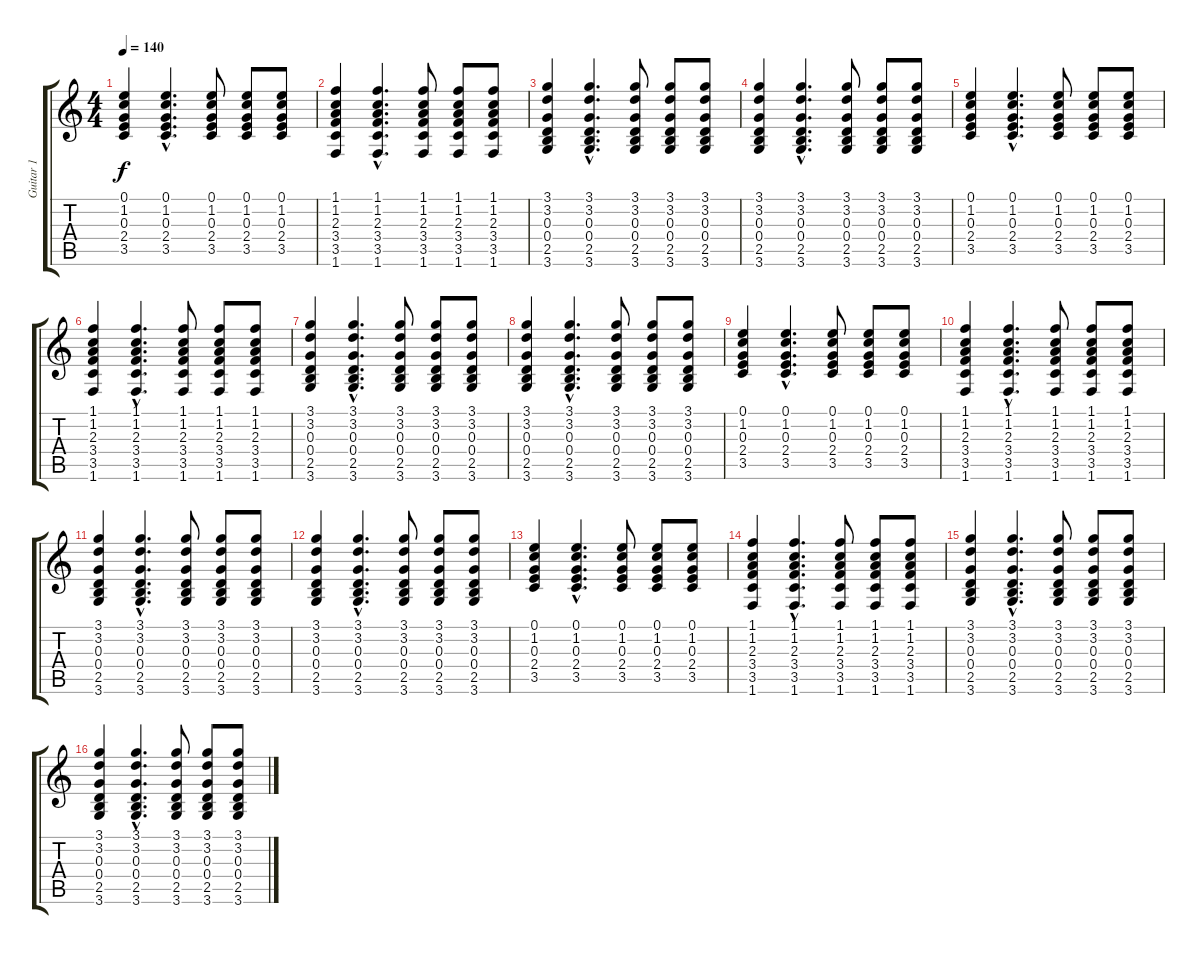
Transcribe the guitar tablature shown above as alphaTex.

\track ("Guitar 1" "Guitar 1") {instrument electricguitarjazz}
\staff {score tabs}
\tuning (E4 B3 G3 D3 A2 E2) {hide}
\ts (4 4)
\tempo 140
\clef g2
\ks c
(0.1 1.2 0.3 2.4 3.5).4{dy f} (0.1{hac} 1.2{hac} 0.3{hac} 2.4{hac} 3.5{hac}).4{d} (0.1 1.2 0.3 2.4 3.5).8 (0.1 1.2 0.3 2.4 3.5).8 (0.1 1.2 0.3 2.4 3.5).8 |
(1.1 1.2 2.3 3.4 3.5 1.6).4 (1.1{hac} 1.2{hac} 2.3{hac} 3.4{hac} 3.5{hac} 1.6{hac}).4{d} (1.1 1.2 2.3 3.4 3.5 1.6).8 (1.1 1.2 2.3 3.4 3.5 1.6).8 (1.1 1.2 2.3 3.4 3.5 1.6).8 |
(3.1 3.2 0.3 0.4 2.5 3.6).4 (3.1{hac} 3.2{hac} 0.3{hac} 0.4{hac} 2.5{hac} 3.6{hac}).4{d} (3.1 3.2 0.3 0.4 2.5 3.6).8 (3.1 3.2 0.3 0.4 2.5 3.6).8 (3.1 3.2 0.3 0.4 2.5 3.6).8 |
(3.1 3.2 0.3 0.4 2.5 3.6).4 (3.1{hac} 3.2{hac} 0.3{hac} 0.4{hac} 2.5{hac} 3.6{hac}).4{d} (3.1 3.2 0.3 0.4 2.5 3.6).8 (3.1 3.2 0.3 0.4 2.5 3.6).8 (3.1 3.2 0.3 0.4 2.5 3.6).8 |
(0.1 1.2 0.3 2.4 3.5).4 (0.1{hac} 1.2{hac} 0.3{hac} 2.4{hac} 3.5{hac}).4{d} (0.1 1.2 0.3 2.4 3.5).8 (0.1 1.2 0.3 2.4 3.5).8 (0.1 1.2 0.3 2.4 3.5).8 |
(1.1 1.2 2.3 3.4 3.5 1.6).4 (1.1{hac} 1.2{hac} 2.3{hac} 3.4{hac} 3.5{hac} 1.6{hac}).4{d} (1.1 1.2 2.3 3.4 3.5 1.6).8 (1.1 1.2 2.3 3.4 3.5 1.6).8 (1.1 1.2 2.3 3.4 3.5 1.6).8 |
(3.1 3.2 0.3 0.4 2.5 3.6).4 (3.1{hac} 3.2{hac} 0.3{hac} 0.4{hac} 2.5{hac} 3.6{hac}).4{d} (3.1 3.2 0.3 0.4 2.5 3.6).8 (3.1 3.2 0.3 0.4 2.5 3.6).8 (3.1 3.2 0.3 0.4 2.5 3.6).8 |
(3.1 3.2 0.3 0.4 2.5 3.6).4 (3.1{hac} 3.2{hac} 0.3{hac} 0.4{hac} 2.5{hac} 3.6{hac}).4{d} (3.1 3.2 0.3 0.4 2.5 3.6).8 (3.1 3.2 0.3 0.4 2.5 3.6).8 (3.1 3.2 0.3 0.4 2.5 3.6).8 |
(0.1 1.2 0.3 2.4 3.5).4 (0.1{hac} 1.2{hac} 0.3{hac} 2.4{hac} 3.5{hac}).4{d} (0.1 1.2 0.3 2.4 3.5).8 (0.1 1.2 0.3 2.4 3.5).8 (0.1 1.2 0.3 2.4 3.5).8 |
(1.1 1.2 2.3 3.4 3.5 1.6).4 (1.1{hac} 1.2{hac} 2.3{hac} 3.4{hac} 3.5{hac} 1.6{hac}).4{d} (1.1 1.2 2.3 3.4 3.5 1.6).8 (1.1 1.2 2.3 3.4 3.5 1.6).8 (1.1 1.2 2.3 3.4 3.5 1.6).8 |
(3.1 3.2 0.3 0.4 2.5 3.6).4 (3.1{hac} 3.2{hac} 0.3{hac} 0.4{hac} 2.5{hac} 3.6{hac}).4{d} (3.1 3.2 0.3 0.4 2.5 3.6).8 (3.1 3.2 0.3 0.4 2.5 3.6).8 (3.1 3.2 0.3 0.4 2.5 3.6).8 |
(3.1 3.2 0.3 0.4 2.5 3.6).4 (3.1{hac} 3.2{hac} 0.3{hac} 0.4{hac} 2.5{hac} 3.6{hac}).4{d} (3.1 3.2 0.3 0.4 2.5 3.6).8 (3.1 3.2 0.3 0.4 2.5 3.6).8 (3.1 3.2 0.3 0.4 2.5 3.6).8 |
(0.1 1.2 0.3 2.4 3.5).4 (0.1{hac} 1.2{hac} 0.3{hac} 2.4{hac} 3.5{hac}).4{d} (0.1 1.2 0.3 2.4 3.5).8 (0.1 1.2 0.3 2.4 3.5).8 (0.1 1.2 0.3 2.4 3.5).8 |
(1.1 1.2 2.3 3.4 3.5 1.6).4 (1.1{hac} 1.2{hac} 2.3{hac} 3.4{hac} 3.5{hac} 1.6{hac}).4{d} (1.1 1.2 2.3 3.4 3.5 1.6).8 (1.1 1.2 2.3 3.4 3.5 1.6).8 (1.1 1.2 2.3 3.4 3.5 1.6).8 |
(3.1 3.2 0.3 0.4 2.5 3.6).4 (3.1{hac} 3.2{hac} 0.3{hac} 0.4{hac} 2.5{hac} 3.6{hac}).4{d} (3.1 3.2 0.3 0.4 2.5 3.6).8 (3.1 3.2 0.3 0.4 2.5 3.6).8 (3.1 3.2 0.3 0.4 2.5 3.6).8 |
(3.1 3.2 0.3 0.4 2.5 3.6).4 (3.1{hac} 3.2{hac} 0.3{hac} 0.4{hac} 2.5{hac} 3.6{hac}).4{d} (3.1 3.2 0.3 0.4 2.5 3.6).8 (3.1 3.2 0.3 0.4 2.5 3.6).8 (3.1 3.2 0.3 0.4 2.5 3.6).8
